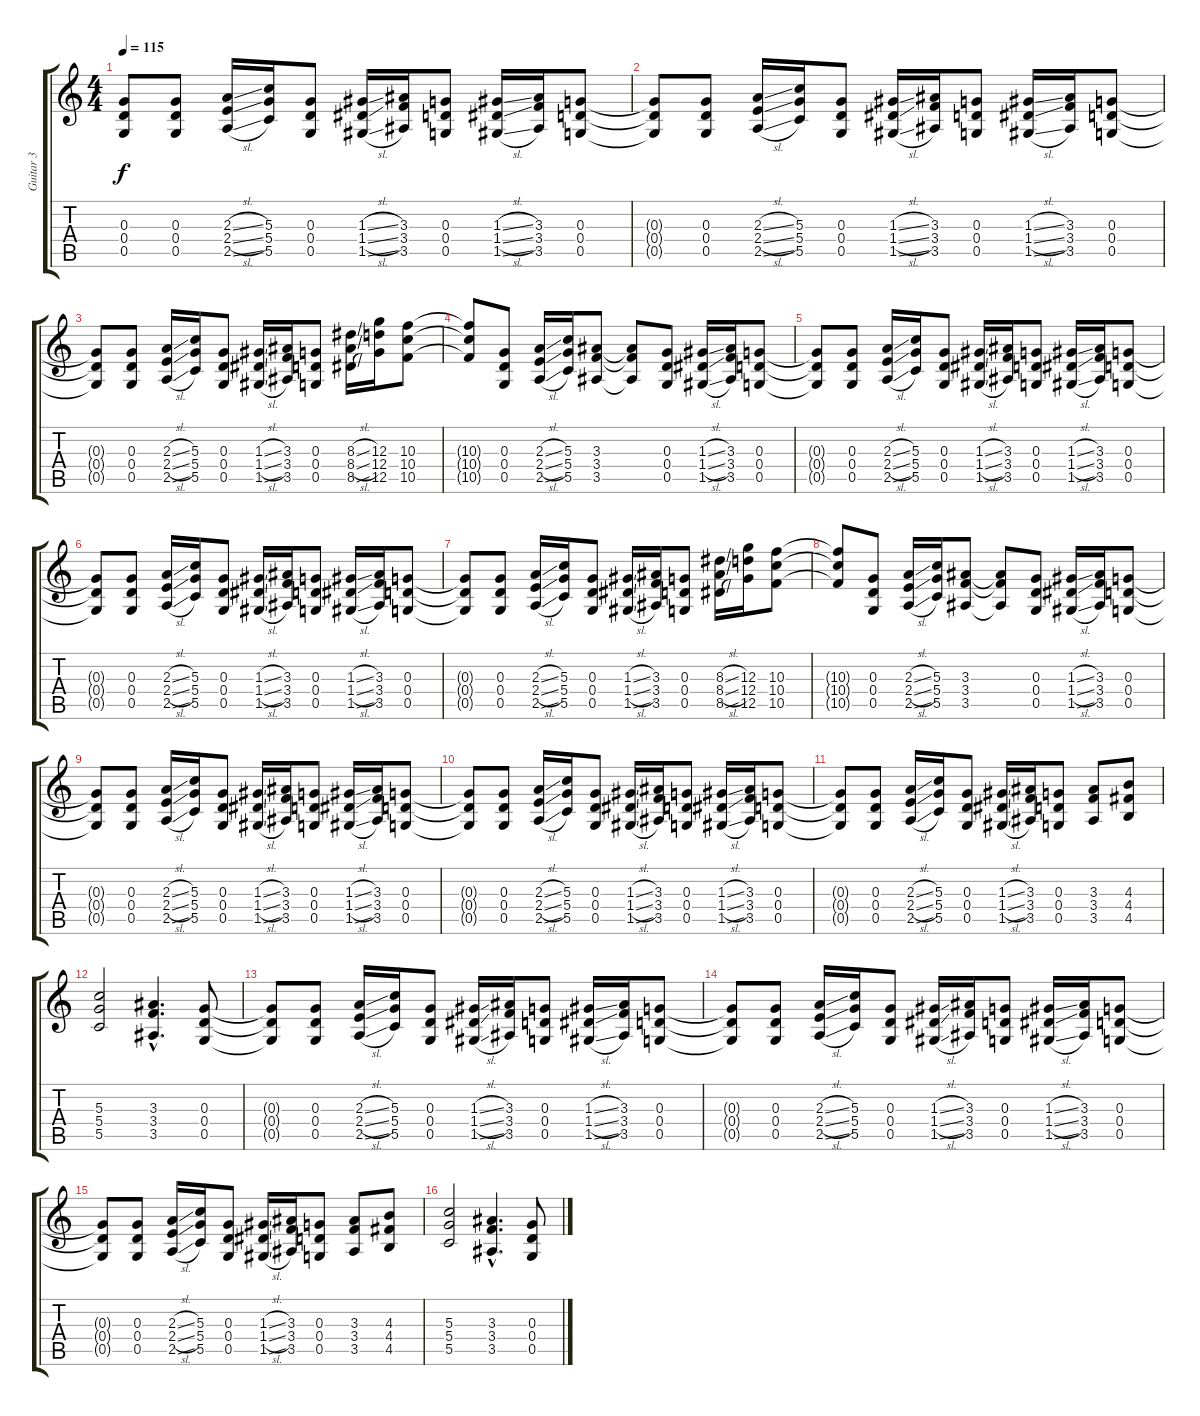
\track ("Guitar 3" "Guitar 3") {instrument overdrivenguitar}
\staff {score tabs}
\tuning (D4 B3 G3 D3 G2 D2) {hide}
\ts (4 4)
\tempo 115
\clef g2
\ks c
(0.3{t} 0.4{t} 0.5{t}).8{dy f} (0.3 0.4 0.5).8 (2.3{sl} 2.4{sl} 2.5{sl}).16 (5.3 5.4 5.5).16 (0.3 0.4 0.5).8 (1.3{sl} 1.4{sl} 1.5{sl}).16 (3.3 3.4 3.5).16 (0.3 0.4 0.5).8 (1.3{sl} 1.4{sl} 1.5{sl}).16 (3.3 3.4 3.5).16 (0.3 0.4 0.5).8 |
(0.3{t} 0.4{t} 0.5{t}).8 (0.3 0.4 0.5).8 (2.3{sl} 2.4{sl} 2.5{sl}).16 (5.3 5.4 5.5).16 (0.3 0.4 0.5).8 (1.3{sl} 1.4{sl} 1.5{sl}).16 (3.3 3.4 3.5).16 (0.3 0.4 0.5).8 (1.3{sl} 1.4{sl} 1.5{sl}).16 (3.3 3.4 3.5).16 (0.3 0.4 0.5).8 |
(0.3{t} 0.4{t} 0.5{t}).8 (0.3 0.4 0.5).8 (2.3{sl} 2.4{sl} 2.5{sl}).16 (5.3 5.4 5.5).16 (0.3 0.4 0.5).8 (1.3{sl} 1.4{sl} 1.5{sl}).16 (3.3 3.4 3.5).16 (0.3 0.4 0.5).8 (8.3{sl} 8.4{sl} 8.5{sl}).16 (12.3 12.4 12.5).16 (10.3 10.4 10.5).8 |
(10.3{t} 10.4{t} 10.5{t}).8 (0.3 0.4 0.5).8 (2.3{sl} 2.4{sl} 2.5{sl}).16 (5.3 5.4 5.5).16 (3.3 3.4 3.5).8 (3.3{t} 3.4{t} 3.5{t}).8 (0.3 0.4 0.5).8 (1.3{sl} 1.4{sl} 1.5{sl}).16 (3.3 3.4 3.5).16 (0.3 0.4 0.5).8 |
(0.3{t} 0.4{t} 0.5{t}).8 (0.3 0.4 0.5).8 (2.3{sl} 2.4{sl} 2.5{sl}).16 (5.3 5.4 5.5).16 (0.3 0.4 0.5).8 (1.3{sl} 1.4{sl} 1.5{sl}).16 (3.3 3.4 3.5).16 (0.3 0.4 0.5).8 (1.3{sl} 1.4{sl} 1.5{sl}).16 (3.3 3.4 3.5).16 (0.3 0.4 0.5).8 |
(0.3{t} 0.4{t} 0.5{t}).8 (0.3 0.4 0.5).8 (2.3{sl} 2.4{sl} 2.5{sl}).16 (5.3 5.4 5.5).16 (0.3 0.4 0.5).8 (1.3{sl} 1.4{sl} 1.5{sl}).16 (3.3 3.4 3.5).16 (0.3 0.4 0.5).8 (1.3{sl} 1.4{sl} 1.5{sl}).16 (3.3 3.4 3.5).16 (0.3 0.4 0.5).8 |
(0.3{t} 0.4{t} 0.5{t}).8 (0.3 0.4 0.5).8 (2.3{sl} 2.4{sl} 2.5{sl}).16 (5.3 5.4 5.5).16 (0.3 0.4 0.5).8 (1.3{sl} 1.4{sl} 1.5{sl}).16 (3.3 3.4 3.5).16 (0.3 0.4 0.5).8 (8.3{sl} 8.4{sl} 8.5{sl}).16 (12.3 12.4 12.5).16 (10.3 10.4 10.5).8 |
(10.3{t} 10.4{t} 10.5{t}).8 (0.3 0.4 0.5).8 (2.3{sl} 2.4{sl} 2.5{sl}).16 (5.3 5.4 5.5).16 (3.3 3.4 3.5).8 (3.3{t} 3.4{t} 3.5{t}).8 (0.3 0.4 0.5).8 (1.3{sl} 1.4{sl} 1.5{sl}).16 (3.3 3.4 3.5).16 (0.3 0.4 0.5).8 |
(0.3{t} 0.4{t} 0.5{t}).8 (0.3 0.4 0.5).8 (2.3{sl} 2.4{sl} 2.5{sl}).16 (5.3 5.4 5.5).16 (0.3 0.4 0.5).8 (1.3{sl} 1.4{sl} 1.5{sl}).16 (3.3 3.4 3.5).16 (0.3 0.4 0.5).8 (1.3{sl} 1.4{sl} 1.5{sl}).16 (3.3 3.4 3.5).16 (0.3 0.4 0.5).8 |
(0.3{t} 0.4{t} 0.5{t}).8 (0.3 0.4 0.5).8 (2.3{sl} 2.4{sl} 2.5{sl}).16 (5.3 5.4 5.5).16 (0.3 0.4 0.5).8 (1.3{sl} 1.4{sl} 1.5{sl}).16 (3.3 3.4 3.5).16 (0.3 0.4 0.5).8 (1.3{sl} 1.4{sl} 1.5{sl}).16 (3.3 3.4 3.5).16 (0.3 0.4 0.5).8 |
(0.3{t} 0.4{t} 0.5{t}).8 (0.3 0.4 0.5).8 (2.3{sl} 2.4{sl} 2.5{sl}).16 (5.3 5.4 5.5).16 (0.3 0.4 0.5).8 (1.3{sl} 1.4{sl} 1.5{sl}).16 (3.3 3.4 3.5).16 (0.3 0.4 0.5).8 (3.3 3.4 3.5).8 (4.3 4.4 4.5).8 |
(5.3 5.4 5.5).2 (3.3{hac} 3.4{hac} 3.5{hac}).4{d} (0.3 0.4 0.5).8 |
(0.3{t} 0.4{t} 0.5{t}).8 (0.3 0.4 0.5).8 (2.3{sl} 2.4{sl} 2.5{sl}).16 (5.3 5.4 5.5).16 (0.3 0.4 0.5).8 (1.3{sl} 1.4{sl} 1.5{sl}).16 (3.3 3.4 3.5).16 (0.3 0.4 0.5).8 (1.3{sl} 1.4{sl} 1.5{sl}).16 (3.3 3.4 3.5).16 (0.3 0.4 0.5).8 |
(0.3{t} 0.4{t} 0.5{t}).8 (0.3 0.4 0.5).8 (2.3{sl} 2.4{sl} 2.5{sl}).16 (5.3 5.4 5.5).16 (0.3 0.4 0.5).8 (1.3{sl} 1.4{sl} 1.5{sl}).16 (3.3 3.4 3.5).16 (0.3 0.4 0.5).8 (1.3{sl} 1.4{sl} 1.5{sl}).16 (3.3 3.4 3.5).16 (0.3 0.4 0.5).8 |
(0.3{t} 0.4{t} 0.5{t}).8 (0.3 0.4 0.5).8 (2.3{sl} 2.4{sl} 2.5{sl}).16 (5.3 5.4 5.5).16 (0.3 0.4 0.5).8 (1.3{sl} 1.4{sl} 1.5{sl}).16 (3.3 3.4 3.5).16 (0.3 0.4 0.5).8 (3.3 3.4 3.5).8 (4.3 4.4 4.5).8 |
(5.3 5.4 5.5).2 (3.3{hac} 3.4{hac} 3.5{hac}).4{d} (0.3 0.4 0.5).8
